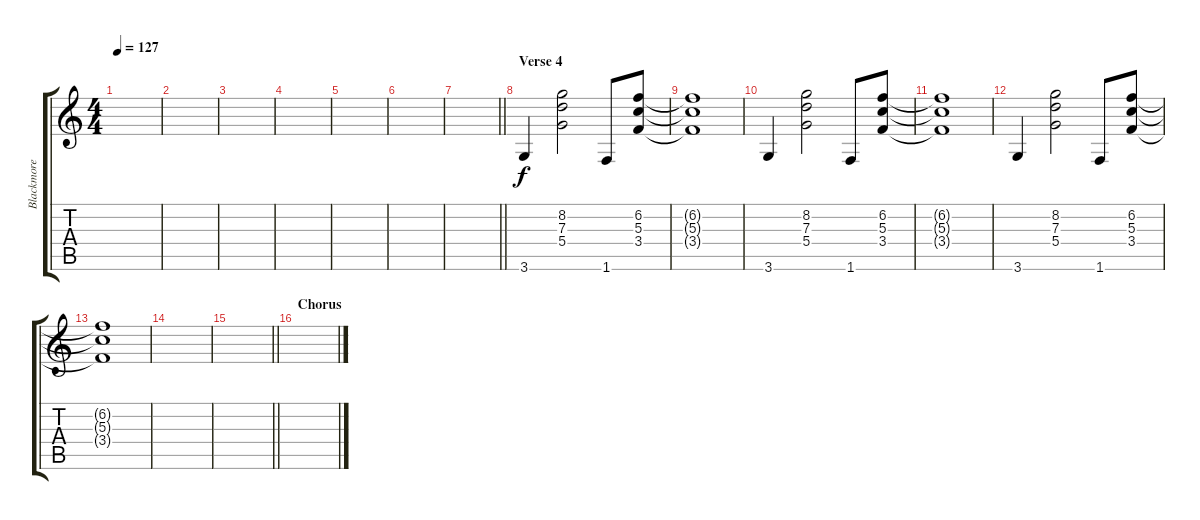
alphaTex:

\track ("Blackmore Rhythm" "Blackmore ") {instrument overdrivenguitar}
\staff {score tabs}
\tuning (E4 B3 G3 D3 A2 E2) {hide}
\ts (4 4)
\tempo 127
\clef g2
\ks c
|
|
|
|
|
|
\barLineRight lightlight
|
\section ("" "Verse 4")
3.6.4 (8.2 7.3 5.4).2 1.6.8 (6.2 5.3 3.4).8 |
(6.2{t} 5.3{t} 3.4{t}).1 |
3.6.4 (8.2 7.3 5.4).2 1.6.8 (6.2 5.3 3.4).8 |
(6.2{t} 5.3{t} 3.4{t}).1 |
3.6.4 (8.2 7.3 5.4).2 1.6.8 (6.2 5.3 3.4).8 |
(6.2{t} 5.3{t} 3.4{t}).1 |
|
\barLineRight lightlight
|
\section ("" "Chorus")
